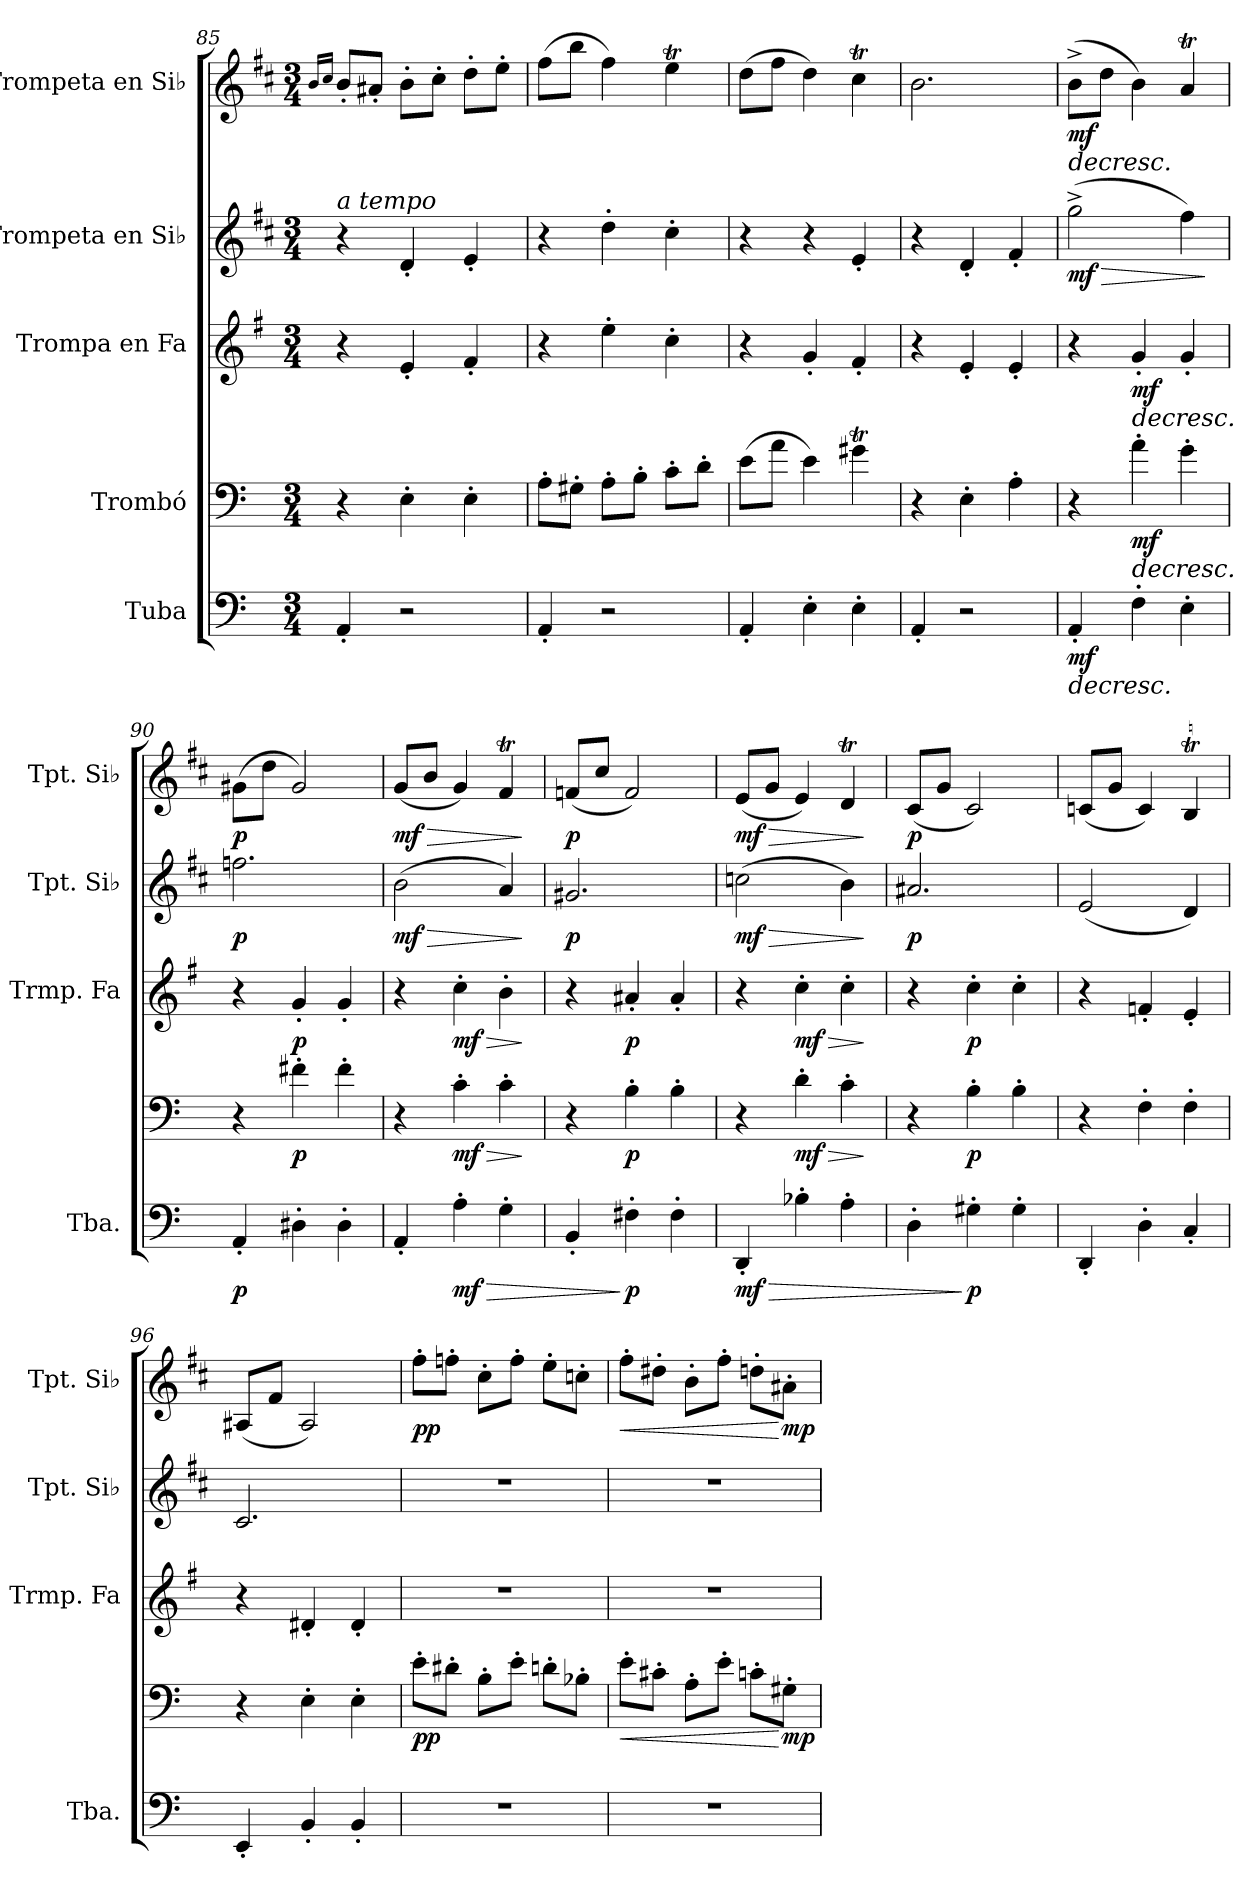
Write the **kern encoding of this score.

**kern	**dynam	**kern	**dynam	**kern	**dynam	**kern	**dynam	**kern	**dynam
*part5	*part5	*part4	*part4	*part3	*part3	*part2	*part2	*part1	*part1
*staff5	*staff5	*staff4	*staff4	*staff3	*staff3	*staff2	*staff2	*staff1	*staff1
*I"Tuba	*	*I"Trombó	*	*I"Trompa en Fa	*	*I"Trompeta en Si♭	*	*I"Trompeta en Si♭	*
*I'Tba.	*	*	*	*I'Trmp. Fa	*	*I'Tpt. Si♭	*	*I'Tpt. Si♭	*
*clefF4	*	*clefF4	*	*clefG2	*	*clefG2	*	*clefG2	*
*	*	*	*	*ITrd4c7	*	*ITrd1c2	*	*ITrd1c2	*
*k[]	*	*k[]	*	*k[]	*	*k[]	*	*k[]	*
*M3/4	*	*M3/4	*	*M3/4	*	*M3/4	*	*M3/4	*
*MM160	*	*MM160	*	*MM160	*	*MM160	*	*MM160	*
=85	=85	=85	=85	=85	=85	=85	=85	=85	=85
.	.	.	.	.	.	.	.	16qa/LL	.
.	.	.	.	.	.	.	.	16qb/JJ	.
!	!	!	!	!	!	!LO:TX:a:i:t=a tempo	!	!	!
4AA'/	.	4r	.	4r	.	4r	.	8a'/L	.
.	.	.	.	.	.	.	.	8g#X'/J	.
2r	.	4E'\	.	4A'/	.	4c'/	.	8a'\L	.
.	.	.	.	.	.	.	.	8b'\J	.
.	.	4E'\	.	4B'/	.	4d'/	.	8cc'\L	.
.	.	.	.	.	.	.	.	8dd'\J	.
=86	=86	=86	=86	=86	=86	=86	=86	=86	=86
4AA'/	.	8A'\L	.	4r	.	4r	.	(>8ee\L	.
.	.	8G#X'\J	.	.	.	.	.	8aa\J	.
2r	.	8A'\L	.	4a'\	.	4cc'\	.	4ee\)	.
.	.	8B'\J	.	.	.	.	.	.	.
.	.	8c'\L	.	4f'\	.	4b'\	.	4ddT\	.
.	.	8d'\J	.	.	.	.	.	.	.
!!LO:LB:g=z
=87	=87	=87	=87	=87	=87	=87	=87	=87	=87
4AA'/	.	(>8e\L	.	4r	.	4r	.	(>8cc\L	.
.	.	8a\J	.	.	.	.	.	8ee\J	.
4E'\	.	4e\)	.	4c'/	.	4r	.	4cc\)	.
4E'\	.	4g#Xt\	.	4B'/	.	4d'/	.	4bt\	.
=88	=88	=88	=88	=88	=88	=88	=88	=88	=88
4AA'/	.	4r	.	4r	.	4r	.	2.a\	.
2r	.	4E'\	.	4A'/	.	4c'/	.	.	.
.	.	4A'\	.	4A'/	.	4e'/	.	.	.
=89	=89	=89	=89	=89	=89	=89	=89	=89	=89
!	!LO:HP:b	!	!	!	!	!	!LO:HP:b	!	!LO:HP:b
!	!LO:DY:n=1:b	!	!	!	!	!	!LO:DY:n=1:b	!	!LO:DY:n=1:b
4AA'/	> mf	4r	.	4r	.	(>2ff^\	> mf	(>8a^\L	> mf
.	.	.	.	.	.	.	.	8cc\J	.
!	!	!	!LO:HP:b	!	!LO:HP:b	!	!	!	!
!	!	!	!LO:DY:n=1:b	!	!LO:DY:n=1:b	!	!	!	!
4F'\	.	4a'\	> mf	4c'/	> mf	.	.	4a\)	.
4E'\	.	4g'\	.	4c'/	.	4ee\)	.	4gT/	.
.	.	.	.	.	.	.	]	.	.
=90	=90	=90	=90	=90	=90	=90	=90	=90	=90
!	!LO:DY:b	!	!	!	!	!	!LO:DY:b	!	!LO:DY:b
4AA'/	p	4r	.	4r	.	2.ee-X\	p	(>8f#X\L	p
.	.	.	.	.	.	.	.	8cc\J	]
!	!	!	!LO:DY:b	!	!LO:DY:b	!	!	!	!
4D#X'\	]	4f#X'\	p	4c'/	p	.	.	2f#/)	.
4D#'\	.	4f#'\	]	4c'/	]	.	.	.	.
=91	=91	=91	=91	=91	=91	=91	=91	=91	=91
!	!	!	!	!	!	!	!LO:HP:b	!	!LO:HP:b
!	!	!	!	!	!	!	!LO:DY:n=1:b	!	!LO:DY:n=1:b
4AA'/	.	4r	.	4r	.	(>2a\	> mf	(<8f/L	> mf
.	.	.	.	.	.	.	.	8a/J	.
!	!LO:HP:b	!	!LO:HP:b	!	!LO:HP:b	!	!	!	!
!	!LO:DY:n=1:b	!	!LO:DY:n=1:b	!	!LO:DY:n=1:b	!	!	!	!
4A'\	> mf	4c'\	> mf	4f'\	> mf	.	.	4f/)	.
4G'\	.	4c'\	.	4e'\	.	4g/)	.	4et/	.
.	.	.	]	.	]	.	]	.	]
=92	=92	=92	=92	=92	=92	=92	=92	=92	=92
!	!	!	!	!	!	!	!LO:DY:b	!	!LO:DY:b
4BB'/	.	4r	.	4r	.	2.f#X/	p	(<8e-X/L	p
.	.	.	.	.	.	.	.	8b/J	.
!	!LO:DY:n=1:b	!	!LO:DY:b	!	!LO:DY:b	!	!	!	!
4F#X'\	] p	4B'\	p	4d#X'/	p	.	.	2e-/)	.
4F#'\	.	4B'\	.	4d#'/	.	.	.	.	.
!!LO:LB:g=z
=93	=93	=93	=93	=93	=93	=93	=93	=93	=93
!	!LO:HP:b	!	!	!	!	!	!LO:HP:b	!	!LO:HP:b
!	!LO:DY:n=1:b	!	!	!	!	!	!LO:DY:n=1:b	!	!LO:DY:n=1:b
4DD'/	> mf	4r	.	4r	.	(>2b-X\	> mf	(<8d/L	> mf
.	.	.	.	.	.	.	.	8f/J	.
!	!	!	!LO:HP:b	!	!LO:HP:b	!	!	!	!
!	!	!	!LO:DY:n=1:b	!	!LO:DY:n=1:b	!	!	!	!
4B-X'\	.	4d'\	> mf	4f'\	> mf	.	.	4d/)	.
4A'\	.	4c'\	.	4f'\	.	4a\)	.	4cT/	.
.	.	.	]	.	]	.	]	.	]
=94	=94	=94	=94	=94	=94	=94	=94	=94	=94
!	!	!	!	!	!	!	!LO:DY:b	!	!LO:DY:b
4D'\	.	4r	.	4r	.	2.g#X/	p	(<8B/L	p
.	.	.	.	.	.	.	.	8f/J	.
!	!LO:DY:n=1:b	!	!LO:DY:b	!	!LO:DY:b	!	!	!	!
4G#X'\	] p	4B'\	p	4f'\	p	.	.	2B/)	.
4G#'\	.	4B'\	.	4f'\	.	.	.	.	.
=95	=95	=95	=95	=95	=95	=95	=95	=95	=95
4DD'/	.	4r	.	4r	.	(<2d/	.	(<8B-X/L	.
.	.	.	.	.	.	.	.	8f/J	.
4D'\	.	4F'\	.	4B-X'/	.	.	.	4B-/)	.
4C'/	.	4F'\	.	4A'/	.	4c/)	.	4AT/	.
=96	=96	=96	=96	=96	=96	=96	=96	=96	=96
4EE'/	.	4r	.	4r	.	2.B/	.	(<8G#X/L	.
.	.	.	.	.	.	.	.	8e/J	.
4BB'/	.	4E'\	.	4G#X'/	.	.	.	2G#/)	.
4BB'/	.	4E'\	.	4G#'/	.	.	.	.	.
=97	=97	=97	=97	=97	=97	=97	=97	=97	=97
!	!	!	!LO:DY:b	!	!	!	!	!	!LO:DY:b
2.r	.	8e'\L	pp	2.r	.	2.r	.	8ee'\L	pp
.	.	8d#X'\J	.	.	.	.	.	8ee-X'\J	.
.	.	8B'\L	.	.	.	.	.	8b'\L	.
.	.	8e'\J	.	.	.	.	.	8ee-'\J	.
.	.	8dn'\L	.	.	.	.	.	8dd'\L	.
.	.	8B-X'\J	.	.	.	.	.	8b-X'\J	.
!!LO:PB:g=z
=98	=98	=98	=98	=98	=98	=98	=98	=98	=98
!	!	!	!LO:HP:b	!	!	!	!	!	!LO:HP:b
2.r	.	8e'\L	<	2.r	.	2.r	.	8ee'\L	<
.	.	8c#X'\J	.	.	.	.	.	8cc#X'\J	.
.	.	8A'\L	.	.	.	.	.	8a'\L	.
.	.	8e'\J	.	.	.	.	.	8ee'\J	.
.	.	8cn'\L	.	.	.	.	.	8ccn'\L	.
!	!	!	!LO:DY:n=1:b	!	!	!	!	!	!LO:DY:n=1:b
.	.	8G#X'\J	[ mp	.	.	.	.	8g#X'\J	[ mp
=	=	=	=	=	=	=	=	=	=
*-	*-	*-	*-	*-	*-	*-	*-	*-	*-
